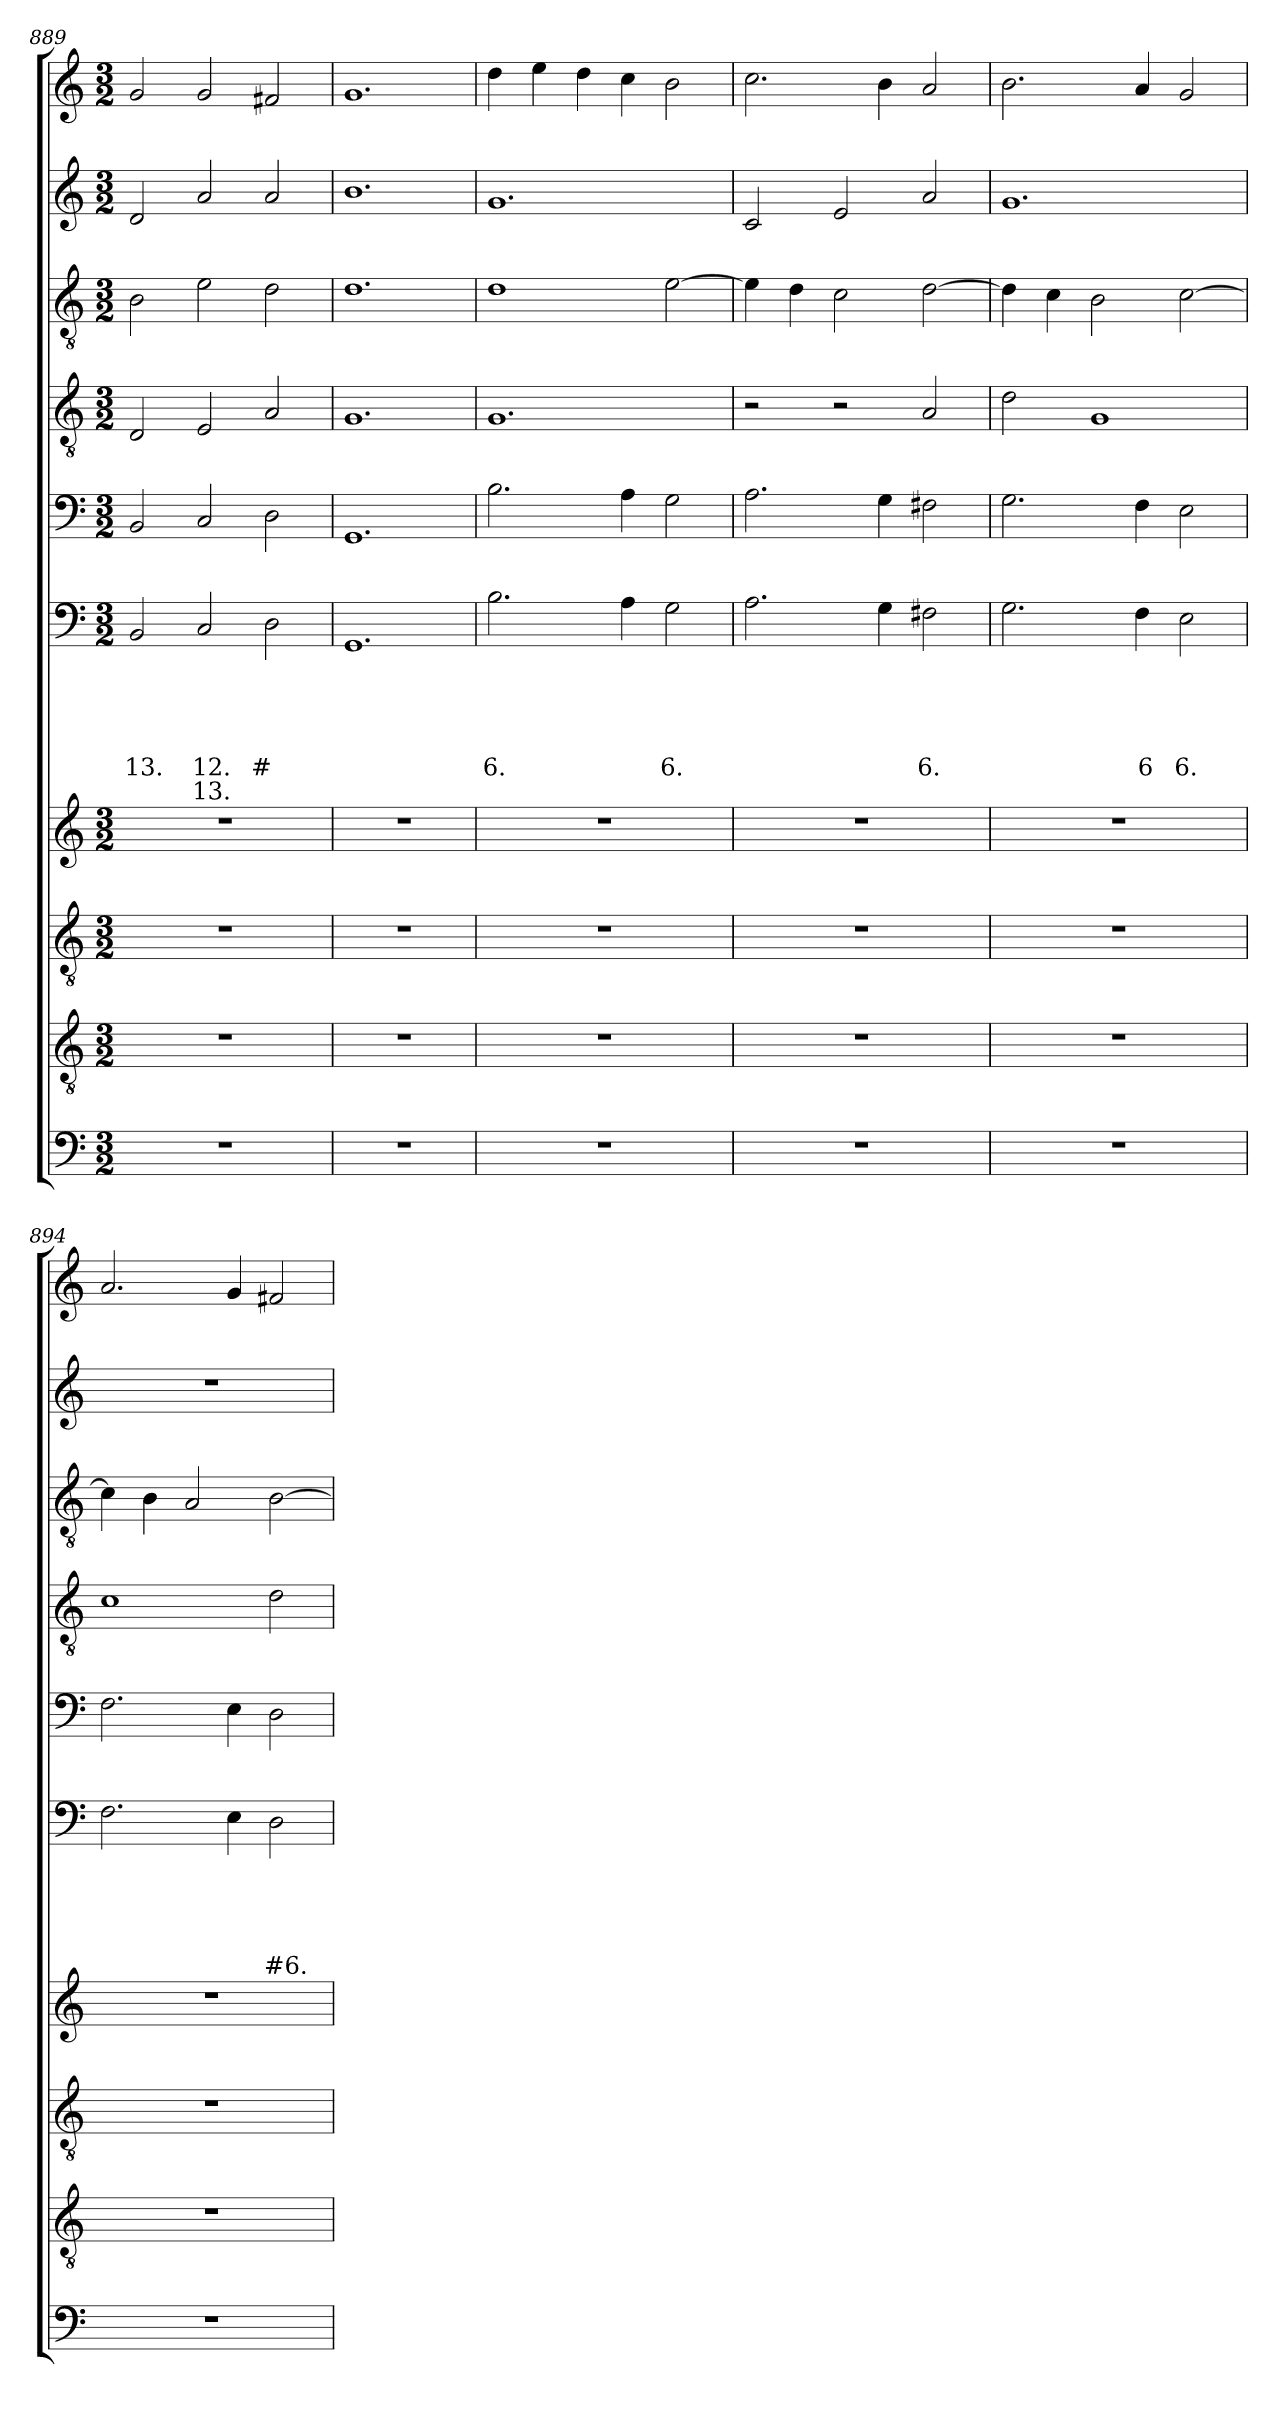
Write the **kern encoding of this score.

**kern	**kern	**kern	**kern	**kern	**text	**text	**text	**text	**text	**text	**kern	**kern	**kern	**kern	**kern
*part10	*part9	*part8	*part7	*part6	*part6	*part6	*part6	*part6	*part6	*part6	*part5	*part4	*part3	*part2	*part1
*staff10	*staff9	*staff8	*staff7	*staff6	*staff6	*staff6	*staff6	*staff6	*staff6	*staff6	*staff5	*staff4	*staff3	*staff2	*staff1
*clefF4	*clefGv2	*clefGv2	*clefG2	*clefF4	*	*	*	*	*	*	*clefF4	*clefGv2	*clefGv2	*clefG2	*clefG2
*k[]	*k[]	*k[]	*k[]	*k[]	*	*	*	*	*	*	*k[]	*k[]	*k[]	*k[]	*k[]
*C:	*C:	*C:	*C:	*C:	*	*	*	*	*	*	*C:	*C:	*C:	*C:	*C:
*M3/2	*M3/2	*M3/2	*M3/2	*M3/2	*	*	*	*	*	*	*M3/2	*M3/2	*M3/2	*M3/2	*M3/2
=889	=889	=889	=889	=889	=889	=889	=889	=889	=889	=889	=889	=889	=889	=889	=889
1.r	1.r	1.r	1.r	2BB/	.	.	.	.	13.	.	2BB/	2D/	2B\	2d/	2g/
.	.	.	.	2C/	.	.	.	.	12.	13.	2C/	2E/	2e\	2a/	2g/
.	.	.	.	2D\	.	.	.	.	#	.	2D\	2A/	2d\	2a/	2f#X/
=890	=890	=890	=890	=890	=890	=890	=890	=890	=890	=890	=890	=890	=890	=890	=890
1.r	1.r	1.r	1.r	1.GG	.	.	.	.	.	.	1.GG	1.G	1.d	1.b	1.g
=891	=891	=891	=891	=891	=891	=891	=891	=891	=891	=891	=891	=891	=891	=891	=891
1.r	1.r	1.r	1.r	2.B\	.	.	.	.	6.	.	2.B\	1.G	1d	1.g	4dd\
.	.	.	.	.	.	.	.	.	.	.	.	.	.	.	4ee\
.	.	.	.	.	.	.	.	.	.	.	.	.	.	.	4dd\
.	.	.	.	4A\	.	.	.	.	.	.	4A\	.	.	.	4cc\
.	.	.	.	2G\	.	.	.	.	6.	.	2G\	.	[2e\	.	2b\
=892	=892	=892	=892	=892	=892	=892	=892	=892	=892	=892	=892	=892	=892	=892	=892
1.r	1.r	1.r	1.r	2.A\	.	.	.	.	.	.	2.A\	2r	4e\]	2c/	2.cc\
.	.	.	.	.	.	.	.	.	.	.	.	.	4d\	.	.
.	.	.	.	.	.	.	.	.	.	.	.	2r	2c\	2e/	.
.	.	.	.	4G\	.	.	.	.	.	.	4G\	.	.	.	4b\
.	.	.	.	2F#X\	.	.	.	.	6.	.	2F#X\	2A/	[2d\	2a/	2a/
=893	=893	=893	=893	=893	=893	=893	=893	=893	=893	=893	=893	=893	=893	=893	=893
1.r	1.r	1.r	1.r	2.G\	.	.	.	.	.	.	2.G\	2d\	4d\]	1.g	2.b\
.	.	.	.	.	.	.	.	.	.	.	.	.	4c\	.	.
.	.	.	.	.	.	.	.	.	.	.	.	1G	2B\	.	.
.	.	.	.	4F\	.	.	.	.	6	.	4F\	.	.	.	4a/
.	.	.	.	2E\	.	.	.	.	6.	.	2E\	.	[2c\	.	2g/
!!LO:LB:g=z
=894	=894	=894	=894	=894	=894	=894	=894	=894	=894	=894	=894	=894	=894	=894	=894
1.r	1.r	1.r	1.r	2.F\	.	.	.	.	.	.	2.F\	1c	4c\]	1.r	2.a/
.	.	.	.	.	.	.	.	.	.	.	.	.	4B\	.	.
.	.	.	.	.	.	.	.	.	.	.	.	.	2A/	.	.
.	.	.	.	4E\	.	.	.	.	.	.	4E\	.	.	.	4g/
.	.	.	.	2D\	.	.	.	.	#6.	.	2D\	2d\	[2B\	.	2f#X/
=	=	=	=	=	=	=	=	=	=	=	=	=	=	=	=
*-	*-	*-	*-	*-	*-	*-	*-	*-	*-	*-	*-	*-	*-	*-	*-
